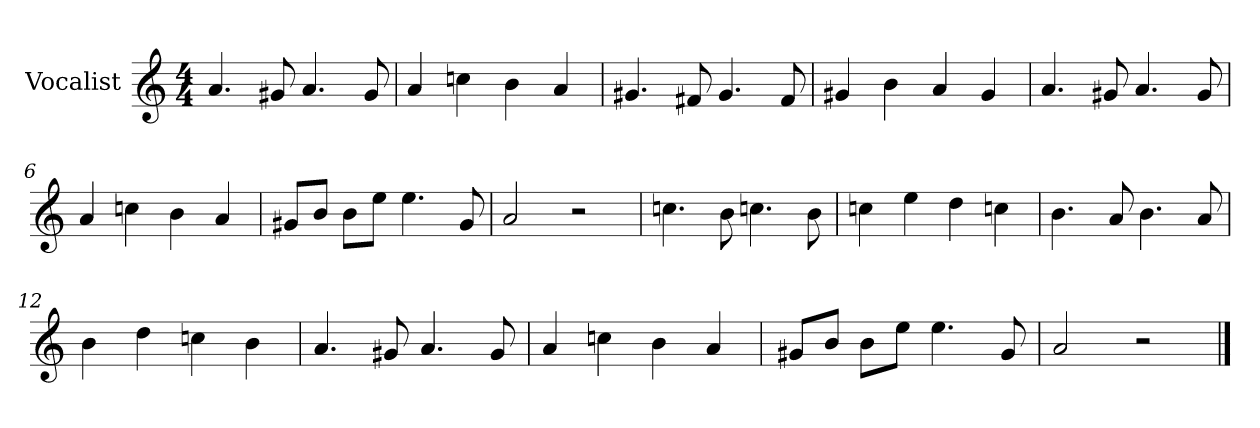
**kern
*part1
*staff1
*I"Vocalist
*k[]
*a:
*M4/4
=1
4.a
8g#X
4.a
8g#
=2
4a
4ccn
4b
4a
=3
4.g#X
8f#X
4.g#
8f#
=4
4g#X
4b
4a
4g#
=5
4.a
8g#X
4.a
8g#
=6
4a
4ccn
4b
4a
=7
8g#XL
8bJ
8bL
8eeJ
4.ee
8g#
=8
2a
2r
=9
4.ccn
8b
4.ccn
8b
=10
4ccn
4ee
4dd
4ccn
=11
4.b
8a
4.b
8a
=12
4b
4dd
4ccn
4b
=13
4.a
8g#X
4.a
8g#
=14
4a
4ccn
4b
4a
=15
8g#XL
8bJ
8bL
8eeJ
4.ee
8g#
=16
2a
2r
==
*-
